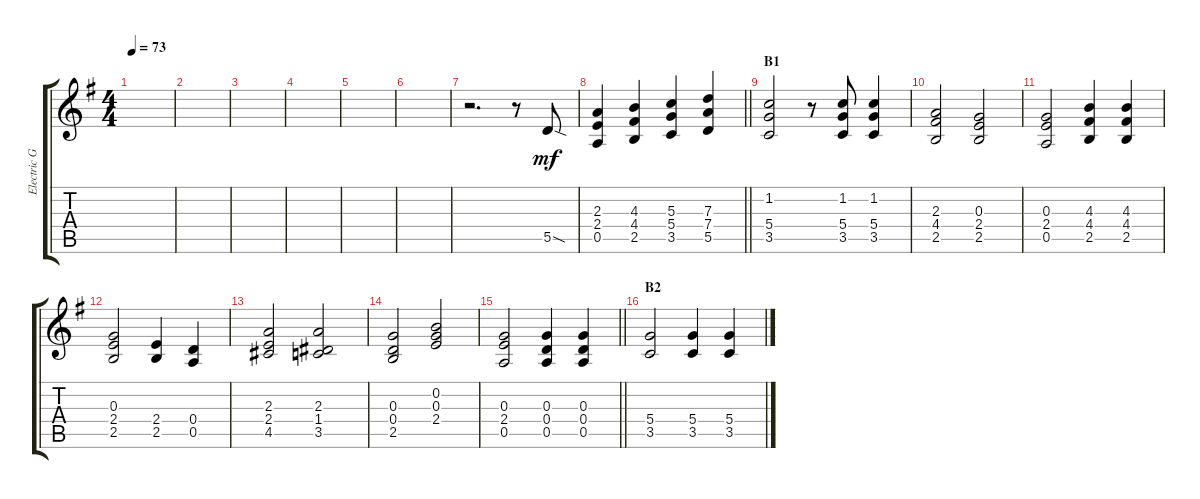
\track ("Electric Guitar" "Electric G") {instrument distortionguitar}
\staff {score tabs}
\tuning (E4 B3 G3 D3 A2 E2) {hide}
\ts (4 4)
\tempo 73
\clef g2
\ks g
|
|
|
|
|
|
r.2{d volume 13 instrument distortionguitar} r.8 5.5{sod}.8{dy mf} |
\barLineRight lightlight
(2.3 2.4 0.5).4 (4.3 4.4 2.5).4 (5.3 5.4 3.5).4 (7.3 7.4 5.5).4 |
\section ("" "B1")
(1.2 5.4 3.5).2 r.8 (1.2 5.4 3.5).8 (1.2 5.4 3.5).4 |
(2.3 4.4 2.5).2 (0.3 2.4 2.5).2 |
(0.3 2.4 0.5).2 (4.3 4.4 2.5).4 (4.3 4.4 2.5).4 |
(0.3 2.4 2.5).2 (2.4 2.5).4 (0.4 0.5).4 |
(2.3 2.4 4.5).2 (2.3 1.4 3.5).2 |
(0.3 0.4 2.5).2 (0.2 0.3 2.4).2 |
\barLineRight lightlight
(0.3 2.4 0.5).2 (0.3 0.4 0.5).4 (0.3 0.4 0.5).4 |
\section ("" "B2")
(5.4 3.5).2 (5.4 3.5).4 (5.4 3.5).4
